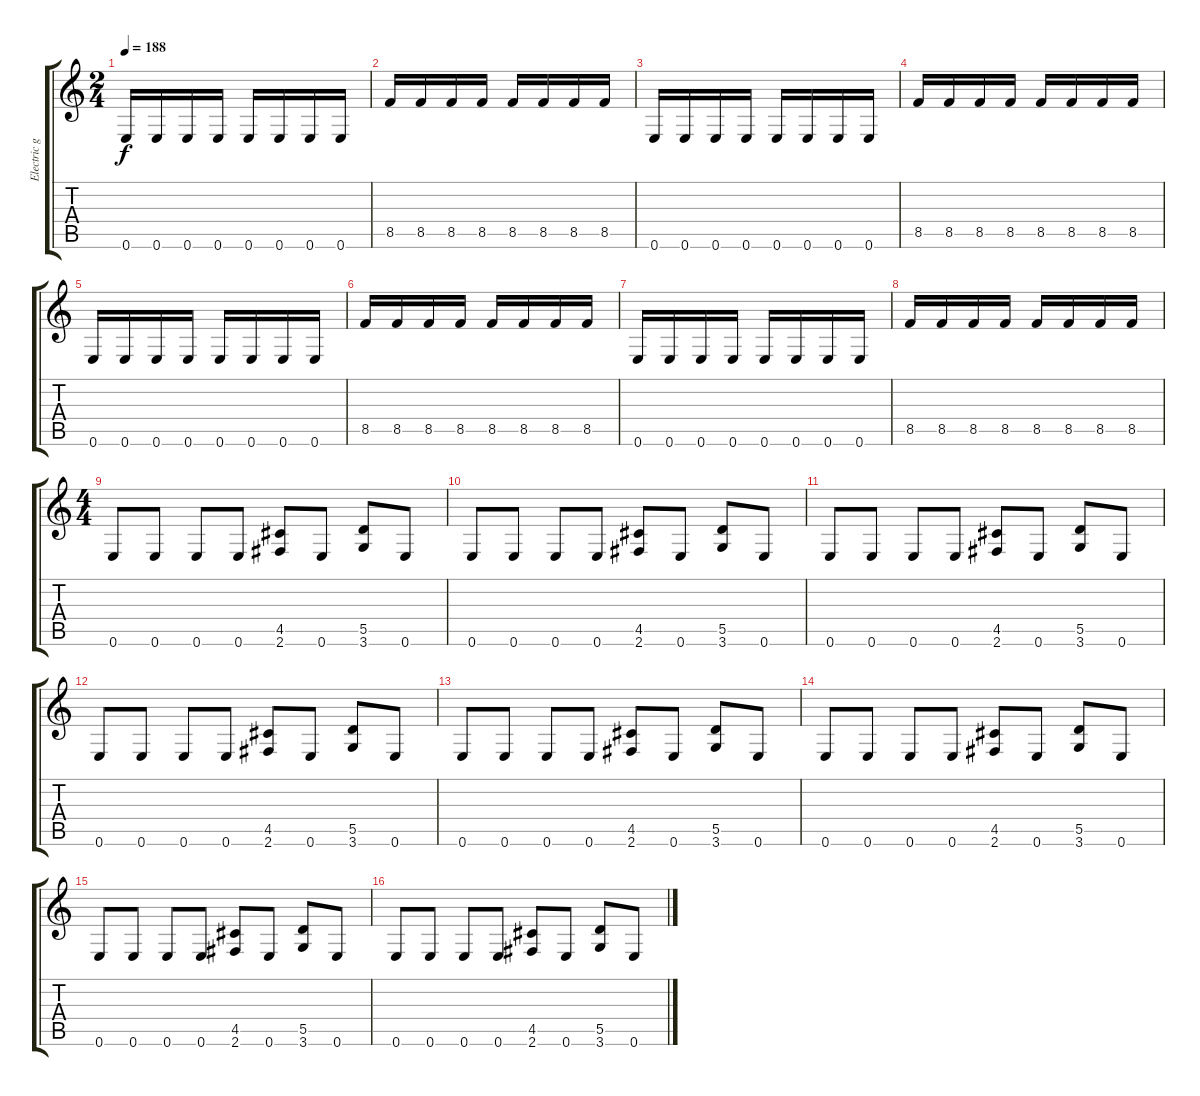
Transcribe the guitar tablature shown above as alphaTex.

\track ("Electric guitar (Euronymous)" "Electric g") {instrument distortionguitar}
\staff {score tabs}
\tuning (E4 B3 G3 D3 A2 E2) {hide}
\ts (2 4)
\tempo 188
\clef g2
\ks c
0.6.16{dy f} 0.6.16 0.6.16 0.6.16 0.6.16 0.6.16 0.6.16 0.6.16 |
8.5.16 8.5.16 8.5.16 8.5.16 8.5.16 8.5.16 8.5.16 8.5.16 |
0.6.16 0.6.16 0.6.16 0.6.16 0.6.16 0.6.16 0.6.16 0.6.16 |
8.5.16 8.5.16 8.5.16 8.5.16 8.5.16 8.5.16 8.5.16 8.5.16 |
0.6.16 0.6.16 0.6.16 0.6.16 0.6.16 0.6.16 0.6.16 0.6.16 |
8.5.16 8.5.16 8.5.16 8.5.16 8.5.16 8.5.16 8.5.16 8.5.16 |
0.6.16 0.6.16 0.6.16 0.6.16 0.6.16 0.6.16 0.6.16 0.6.16 |
8.5.16 8.5.16 8.5.16 8.5.16 8.5.16 8.5.16 8.5.16 8.5.16 |
\ts (4 4)
0.6.8 0.6.8 0.6.8 0.6.8 (4.5 2.6).8 0.6.8 (5.5 3.6).8 0.6.8 |
0.6.8 0.6.8 0.6.8 0.6.8 (4.5 2.6).8 0.6.8 (5.5 3.6).8 0.6.8 |
0.6.8 0.6.8 0.6.8 0.6.8 (4.5 2.6).8 0.6.8 (5.5 3.6).8 0.6.8 |
0.6.8 0.6.8 0.6.8 0.6.8 (4.5 2.6).8 0.6.8 (5.5 3.6).8 0.6.8 |
0.6.8 0.6.8 0.6.8 0.6.8 (4.5 2.6).8 0.6.8 (5.5 3.6).8 0.6.8 |
0.6.8 0.6.8 0.6.8 0.6.8 (4.5 2.6).8 0.6.8 (5.5 3.6).8 0.6.8 |
0.6.8 0.6.8 0.6.8 0.6.8 (4.5 2.6).8 0.6.8 (5.5 3.6).8 0.6.8 |
0.6.8 0.6.8 0.6.8 0.6.8 (4.5 2.6).8 0.6.8 (5.5 3.6).8 0.6.8
